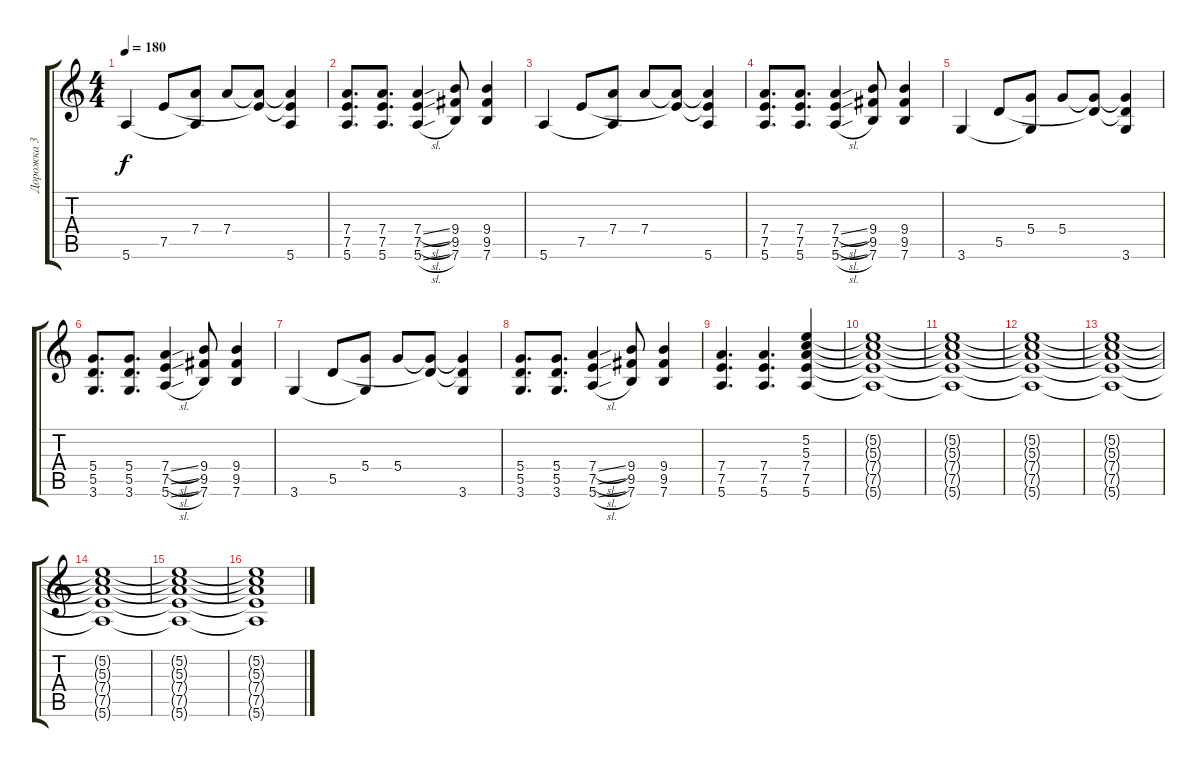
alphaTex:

\track ("Дорожка 3" "Дорожка 3") {instrument overdrivenguitar}
\staff {score tabs}
\tuning (E4 B3 G3 D3 A2 E2) {hide}
\ts (4 4)
\tempo 180
\clef g2
\ks c
5.6.4{dy f} 7.5.8 (7.4 5.6{t}).8 7.4.8 (7.4{t} 7.5{t}).8 (7.4{t} 7.5{t} 5.6).4 |
(7.4 7.5 5.6).8{d} (7.4 7.5 5.6).8{d} (7.4{sl} 7.5{sl} 5.6{sl}).4 (9.4 9.5 7.6).8 (9.4 9.5 7.6).4 |
5.6.4 7.5.8 (7.4 5.6{t}).8 7.4.8 (7.4{t} 7.5{t}).8 (7.4{t} 7.5{t} 5.6).4 |
(7.4 7.5 5.6).8{d} (7.4 7.5 5.6).8{d} (7.4{sl} 7.5{sl} 5.6{sl}).4 (9.4 9.5 7.6).8 (9.4 9.5 7.6).4 |
3.6.4 5.5.8 (5.4 3.6{t}).8 5.4.8 (5.4{t} 5.5{t}).8 (5.4{t} 5.5{t} 3.6).4 |
(5.4 5.5 3.6).8{d} (5.4 5.5 3.6).8{d} (7.4{sl} 7.5{sl} 5.6{sl}).4 (9.4 9.5 7.6).8 (9.4 9.5 7.6).4 |
3.6.4 5.5.8 (5.4 3.6{t}).8 5.4.8 (5.4{t} 5.5{t}).8 (5.4{t} 5.5{t} 3.6).4 |
(5.4 5.5 3.6).8{d} (5.4 5.5 3.6).8{d} (7.4{sl} 7.5{sl} 5.6{sl}).4 (9.4 9.5 7.6).8 (9.4 9.5 7.6).4 |
(7.4 7.5 5.6).4{d} (7.4 7.5 5.6).4{d} (5.2 5.3 7.4 7.5 5.6).4 |
(5.2{t} 5.3{t} 7.4{t} 7.5{t} 5.6{t}).1 |
(5.2{t} 5.3{t} 7.4{t} 7.5{t} 5.6{t}).1 |
(5.2{t} 5.3{t} 7.4{t} 7.5{t} 5.6{t}).1 |
(5.2{t} 5.3{t} 7.4{t} 7.5{t} 5.6{t}).1 |
(5.2{t} 5.3{t} 7.4{t} 7.5{t} 5.6{t}).1 |
(5.2{t} 5.3{t} 7.4{t} 7.5{t} 5.6{t}).1 |
(5.2{t} 5.3{t} 7.4{t} 7.5{t} 5.6{t}).1
